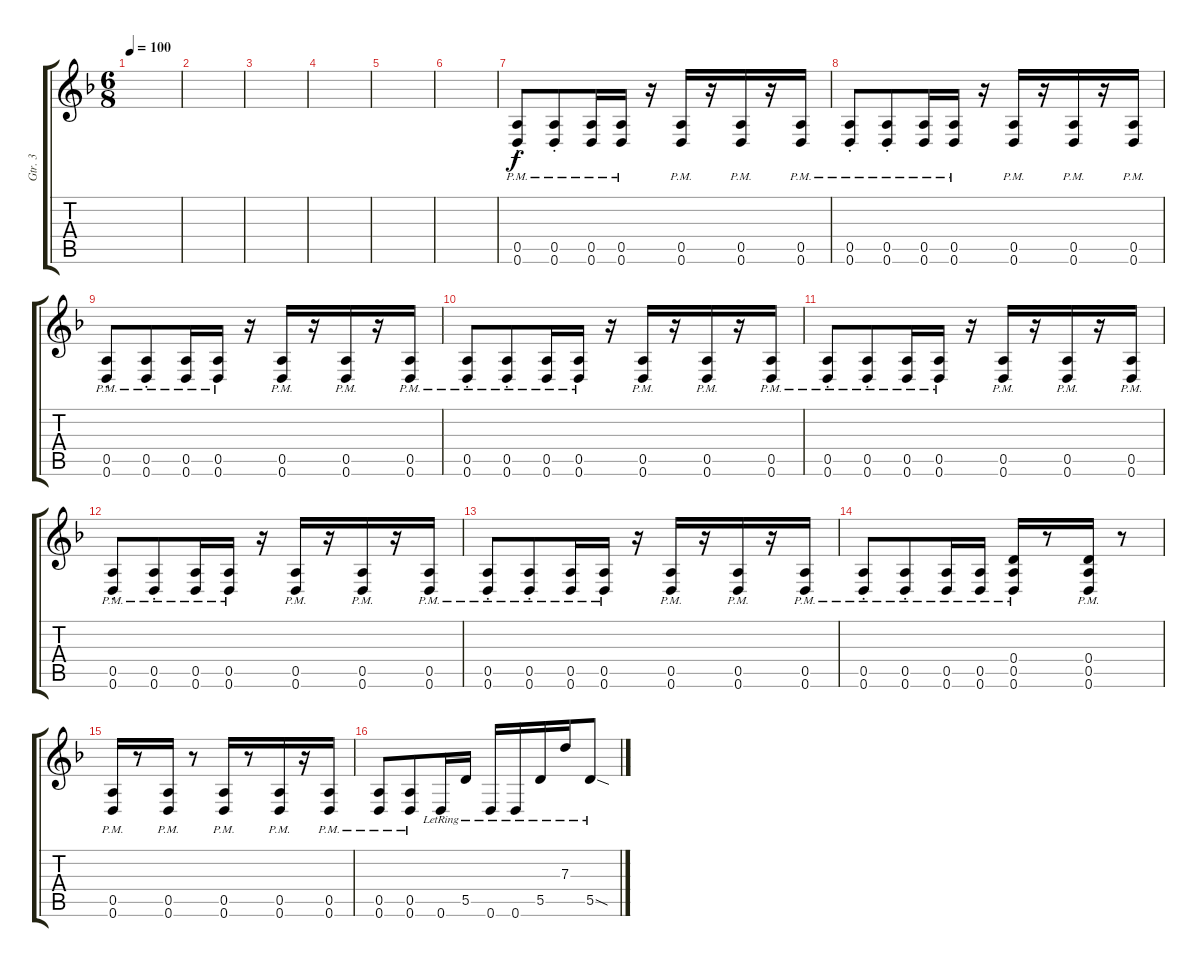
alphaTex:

\track ("Gtr. 3" "Gtr. 3") {instrument distortionguitar}
\staff {score tabs}
\tuning (E4 B3 G3 D3 A2 D2) {hide}
\ts (6 8)
\tempo 100
\clef g2
\ks f
|
|
|
|
|
|
(0.5{pm st} 0.6{pm st}).8 (0.5{pm st} 0.6{pm st}).8 (0.5{pm} 0.6{pm}).16 (0.5{pm} 0.6{pm}).16 r.16 (0.5{pm} 0.6{pm}).16 r.16 (0.5{pm} 0.6{pm}).16 r.16 (0.5{pm} 0.6{pm}).16 |
(0.5{pm st} 0.6{pm st}).8 (0.5{pm st} 0.6{pm st}).8 (0.5{pm} 0.6{pm}).16 (0.5{pm} 0.6{pm}).16 r.16 (0.5{pm} 0.6{pm}).16 r.16 (0.5{pm} 0.6{pm}).16 r.16 (0.5{pm} 0.6{pm}).16 |
(0.5{pm st} 0.6{pm st}).8 (0.5{pm st} 0.6{pm st}).8 (0.5{pm} 0.6{pm}).16 (0.5{pm} 0.6{pm}).16 r.16 (0.5{pm} 0.6{pm}).16 r.16 (0.5{pm} 0.6{pm}).16 r.16 (0.5{pm} 0.6{pm}).16 |
(0.5{pm st} 0.6{pm st}).8 (0.5{pm st} 0.6{pm st}).8 (0.5{pm} 0.6{pm}).16 (0.5{pm} 0.6{pm}).16 r.16 (0.5{pm} 0.6{pm}).16 r.16 (0.5{pm} 0.6{pm}).16 r.16 (0.5{pm} 0.6{pm}).16 |
(0.5{pm st} 0.6{pm st}).8 (0.5{pm st} 0.6{pm st}).8 (0.5{pm} 0.6{pm}).16 (0.5{pm} 0.6{pm}).16 r.16 (0.5{pm} 0.6{pm}).16 r.16 (0.5{pm} 0.6{pm}).16 r.16 (0.5{pm} 0.6{pm}).16 |
(0.5{pm st} 0.6{pm st}).8 (0.5{pm st} 0.6{pm st}).8 (0.5{pm} 0.6{pm}).16 (0.5{pm} 0.6{pm}).16 r.16 (0.5{pm} 0.6{pm}).16 r.16 (0.5{pm} 0.6{pm}).16 r.16 (0.5{pm} 0.6{pm}).16 |
(0.5{pm st} 0.6{pm st}).8 (0.5{pm st} 0.6{pm st}).8 (0.5{pm} 0.6{pm}).16 (0.5{pm} 0.6{pm}).16 r.16 (0.5{pm} 0.6{pm}).16 r.16 (0.5{pm} 0.6{pm}).16 r.16 (0.5{pm} 0.6{pm}).16 |
(0.5{pm st} 0.6{pm st}).8 (0.5{pm st} 0.6{pm st}).8 (0.5{pm} 0.6{pm}).16 (0.5{pm} 0.6{pm}).16 (0.4{pm} 0.5{pm} 0.6{pm}).16 r.8 (0.4{pm} 0.5{pm} 0.6{pm}).16 r.8 |
(0.5{pm} 0.6{pm}).16 r.8 (0.5{pm} 0.6{pm}).16 r.8 (0.5{pm} 0.6{pm}).16 r.8 (0.5{pm} 0.6{pm}).16 r.16 (0.5{pm} 0.6{pm}).16 |
(0.5{pm} 0.6{pm}).8 (0.5{pm} 0.6{pm}).8 0.6{lr}.16 5.5{lr}.16 0.6{lr}.16 0.6{lr}.16 5.5{lr}.16 7.3{lr}.16 5.5{sod lr}.8
